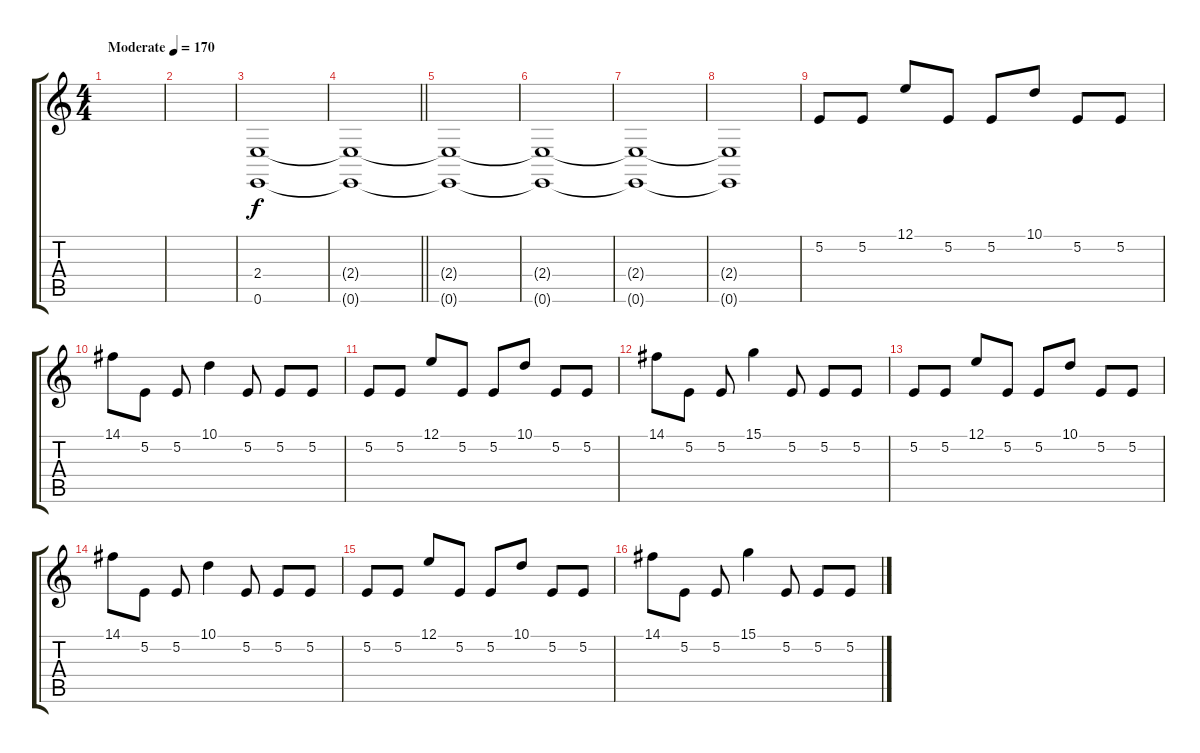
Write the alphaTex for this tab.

\track "" {instrument stringensemble1}
\staff {score tabs}
\tuning (E4 B3 G3 D3 A2 E2) {hide}
\ts (4 4)
\tempo (170 "Moderate")
\clef g2
\ks c
|
|
(2.4 0.6).1 |
\barLineRight lightlight
(2.4{t} 0.6{t}).1 |
\section ("" "")
(2.4{t} 0.6{t}).1{volume 10} |
(2.4{t} 0.6{t}).1 |
(2.4{t} 0.6{t}).1 |
(2.4{t} 0.6{t}).1 |
5.2.8{volume 13} 5.2.8 12.1.8 5.2.8 5.2.8 10.1.8 5.2.8 5.2.8 |
14.1.8 5.2.8 5.2.8 10.1.4 5.2.8 5.2.8 5.2.8 |
5.2.8 5.2.8 12.1.8 5.2.8 5.2.8 10.1.8 5.2.8 5.2.8 |
14.1.8 5.2.8 5.2.8 15.1.4 5.2.8 5.2.8 5.2.8 |
5.2.8{volume 13} 5.2.8 12.1.8 5.2.8 5.2.8 10.1.8 5.2.8 5.2.8 |
14.1.8 5.2.8 5.2.8 10.1.4 5.2.8 5.2.8 5.2.8 |
5.2.8 5.2.8 12.1.8 5.2.8 5.2.8 10.1.8 5.2.8 5.2.8 |
14.1.8 5.2.8 5.2.8 15.1.4 5.2.8 5.2.8 5.2.8
